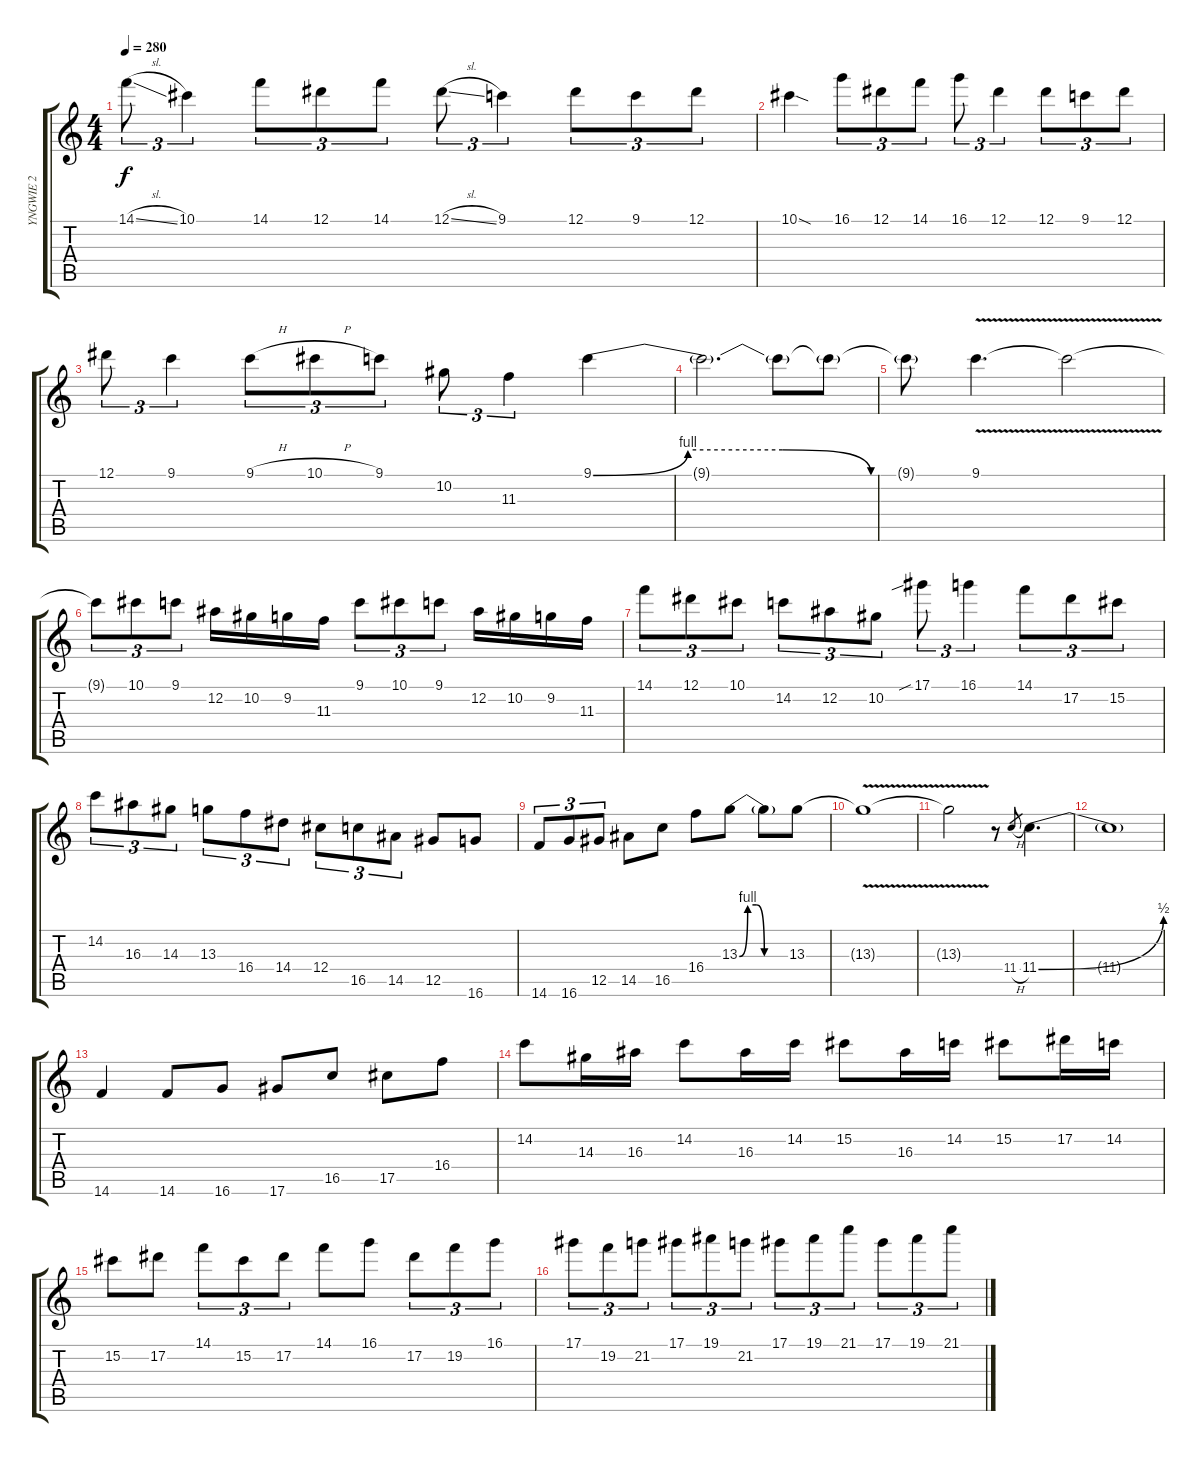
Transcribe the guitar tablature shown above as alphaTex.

\track ("YNGWIE 2" "YNGWIE 2") {instrument distortionguitar}
\staff {score tabs}
\tuning (Eb4 Bb3 Gb3 Db3 Ab2 Eb2) {hide}
\ts (4 4)
\tempo 280
\clef g2
\ks c
14.1{sl}.8{tu (3 2) dy f} 10.1.4{tu (3 2)} 14.1.8{tu (3 2)} 12.1.8{tu (3 2)} 14.1.8{tu (3 2)} 12.1{sl}.8{tu (3 2)} 9.1.4{tu (3 2)} 12.1.8{tu (3 2)} 9.1.8{tu (3 2)} 12.1.8{tu (3 2)} |
10.1{sod}.4 16.1.8{tu (3 2)} 12.1.8{tu (3 2)} 14.1.8{tu (3 2)} 16.1.8{tu (3 2)} 12.1.4{tu (3 2)} 12.1.8{tu (3 2)} 9.1.8{tu (3 2)} 12.1.8{tu (3 2)} |
12.1.8{tu (3 2)} 9.1.4{tu (3 2)} 9.1{h}.8{tu (3 2)} 10.1{h}.8{tu (3 2)} 9.1.8{tu (3 2)} 10.2.8{tu (3 2)} 11.3.4{tu (3 2)} 9.1{be (custom 0 0 15 4 30 4 44 0 60 0)}.4 |
9.1{t}.2{d} 9.1{t}.8 9.1{t}.8 |
9.1{t}.8 9.1{v}.4{d} 9.1{t}.2 |
9.1{t}.8{tu (3 2)} 10.1.8{tu (3 2)} 9.1.8{tu (3 2)} 12.2.16 10.2.16 9.2.16 11.3.16 9.1.8{tu (3 2)} 10.1.8{tu (3 2)} 9.1.8{tu (3 2)} 12.2.16 10.2.16 9.2.16 11.3.16 |
14.1.8{tu (3 2)} 12.1.8{tu (3 2)} 10.1.8{tu (3 2)} 14.2.8{tu (3 2)} 12.2.8{tu (3 2)} 10.2.8{tu (3 2)} 17.1{sib}.8{tu (3 2)} 16.1.4{tu (3 2)} 14.1.8{tu (3 2)} 17.2.8{tu (3 2)} 15.2.8{tu (3 2)} |
14.2.8{tu (3 2)} 16.3.8{tu (3 2)} 14.3.8{tu (3 2)} 13.3.8{tu (3 2)} 16.4.8{tu (3 2)} 14.4.8{tu (3 2)} 12.4.8{tu (3 2)} 16.5.8{tu (3 2)} 14.5.8{tu (3 2)} 12.5.8 16.6.8 |
14.6.8{tu (3 2)} 16.6.8{tu (3 2)} 12.5.8{tu (3 2)} 14.5.8 16.5.8 16.4.8 13.3{be (custom 0 0 10 4 20 4 30 0 60 0)}.8 13.3{t}.8 13.3.8 |
13.3{v t}.1 |
13.3{t}.2 r.8 11.4{h}.8{gr} 11.4{be (bend 0 0 60 2)}.4{d} |
11.4{t}.1 |
14.6.4 14.6.8 16.6.8 17.6.8 16.5.8 17.5.8 16.4.8 |
14.2.8 14.3.16 16.3.16 14.2.8 16.3.16 14.2.16 15.2.8 16.3.16 14.2.16 15.2.8 17.2.16 14.2.16 |
15.2.8 17.2.8 14.1.8{tu (3 2)} 15.2.8{tu (3 2)} 17.2.8{tu (3 2)} 14.1.8 16.1.8 17.2.8{tu (3 2)} 19.2.8{tu (3 2)} 16.1.8{tu (3 2)} |
17.1.8{tu (3 2)} 19.2.8{tu (3 2)} 21.2.8{tu (3 2)} 17.1.8{tu (3 2)} 19.1.8{tu (3 2)} 21.2.8{tu (3 2)} 17.1.8{tu (3 2)} 19.1.8{tu (3 2)} 21.1.8{tu (3 2)} 17.1.8{tu (3 2)} 19.1.8{tu (3 2)} 21.1.8{tu (3 2)}
